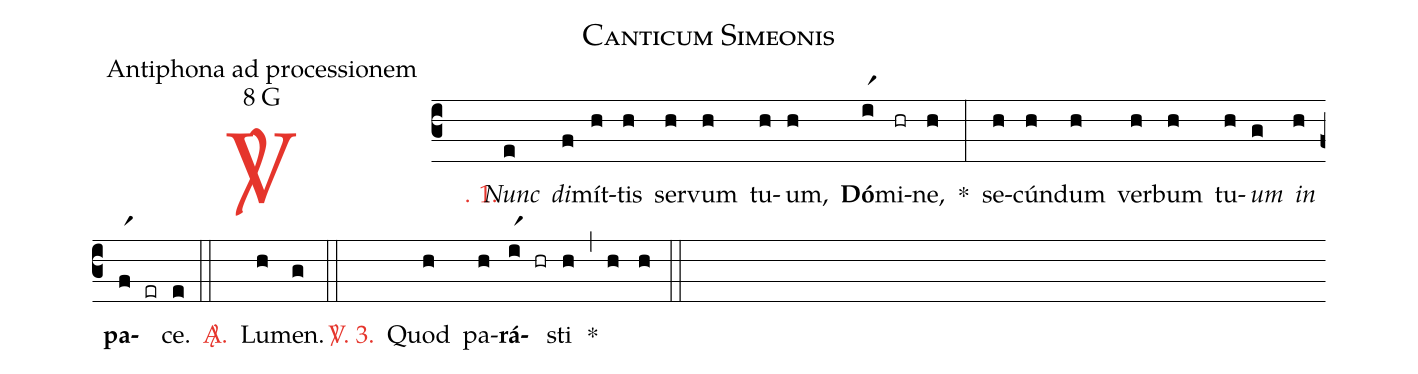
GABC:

name: Canticum Simeonis;
office-part: Antiphona ad processionem;
mode: 8;
mode-differentia: G;
%%
(c3)

<c><sp>V/</sp>. 1.</c>() <i>Nunc</i>(e) <i>di</i>(f)mít(h)tis(h) ser(h)vum(h) tu(h)um,(h) <b>Dó</b>(ir1)mi(hr)ne,(h) *(:) se(h)cún(h)dum(h) ver(h)bum(h) tu(h)<i>um</i>(g) <i>in</i>(h) <b>pa</b>(fr1 er)ce.(e)

(::)

<nlba><c><sp>A/</sp>.</c>() Lu</nlba>(h)men.(g)

(::)

<c><sp>V/</sp>. 3.</c>() Quod(h) pa(h)<b>rá</b>(ir1 hr)sti(h) *(,) (h) (h)

(::)
